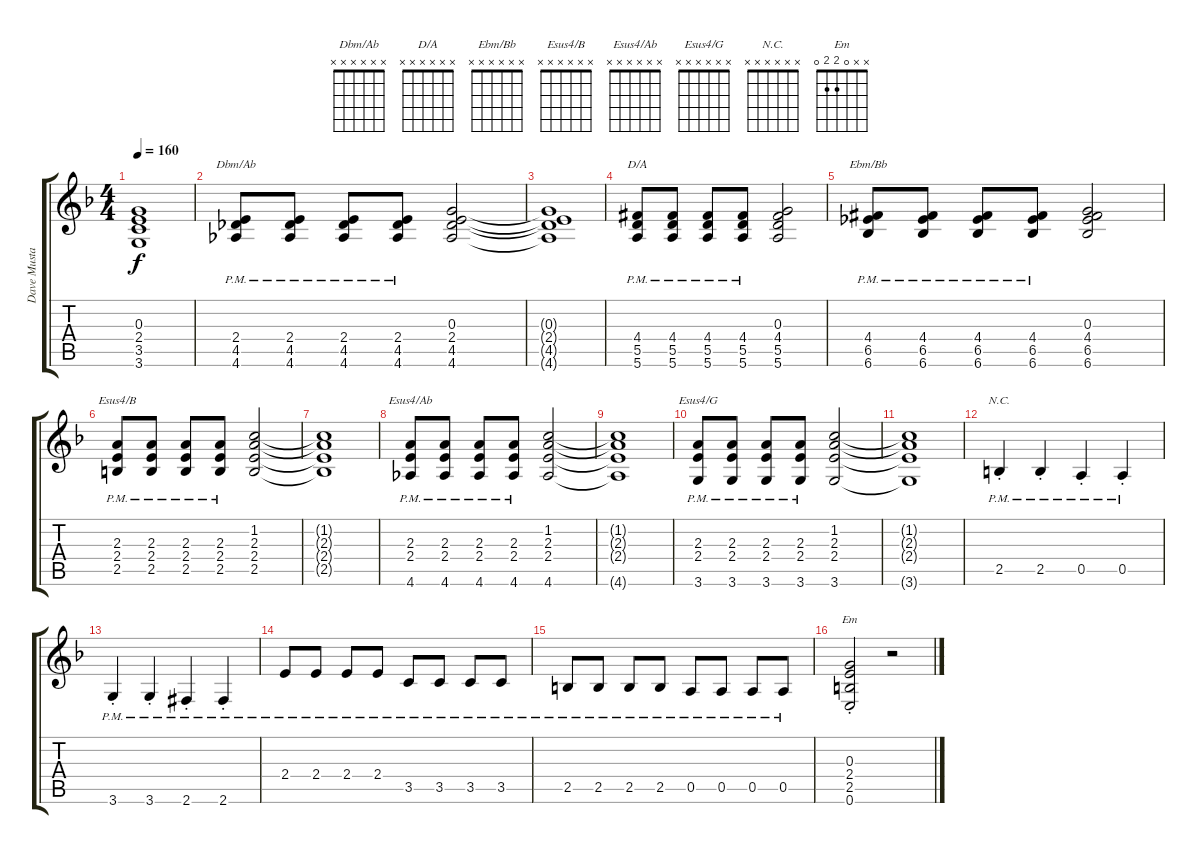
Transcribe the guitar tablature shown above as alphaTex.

\track ("Dave Mustaine - Rhythm 1" "Dave Musta") {instrument distortionguitar}
\staff {score tabs}
\tuning (E4 B3 G3 D3 A2 E2) {hide}
\chord ("Dbm/Ab" x x x x x x)
\chord ("D/A" x x x x x x)
\chord ("Ebm/Bb" x x x x x x)
\chord ("Esus4/B" x x x x x x)
\chord ("Esus4/Ab" x x x x x x)
\chord ("Esus4/G" x x x x x x)
\chord ("N.C." x x x x x x)
\chord ("Em" x x 0 2 2 0)
\ts (4 4)
\tempo 160
\clef g2
\ks f
(0.3{t} 2.4{t} 3.5{t} 3.6{t}).1{dy f} |
(2.4{pm} 4.5{pm} 4.6{pm}).8{ch "Dbm/Ab"} (2.4{pm} 4.5{pm} 4.6{pm}).8 (2.4{pm} 4.5{pm} 4.6{pm}).8 (2.4{pm} 4.5{pm} 4.6{pm}).8 (0.3 2.4 4.5 4.6).2 |
(0.3{t} 2.4{t} 4.5{t} 4.6{t}).1 |
(4.4{pm acc #} 5.5{pm} 5.6{pm}).8{ch "D/A"} (4.4{pm acc #} 5.5{pm} 5.6{pm}).8 (4.4{pm acc #} 5.5{pm} 5.6{pm}).8 (4.4{pm acc #} 5.5{pm} 5.6{pm}).8 (0.3 4.4{acc #} 5.5 5.6).2 |
(4.4{pm acc #} 6.5{pm} 6.6{pm}).8{ch "Ebm/Bb"} (4.4{pm acc #} 6.5{pm} 6.6{pm}).8 (4.4{pm acc #} 6.5{pm} 6.6{pm}).8 (4.4{pm acc #} 6.5{pm} 6.6{pm}).8 (0.3 4.4{acc #} 6.5 6.6).2 |
(2.3{pm} 2.4{pm} 2.5{pm}).8{ch "Esus4/B"} (2.3{pm} 2.4{pm} 2.5{pm}).8 (2.3{pm} 2.4{pm} 2.5{pm}).8 (2.3{pm} 2.4{pm} 2.5{pm}).8 (1.2 2.3 2.4 2.5).2 |
(1.2{t} 2.3{t} 2.4{t} 2.5{t}).1 |
(2.3{pm} 2.4{pm} 4.6{pm}).8{ch "Esus4/Ab"} (2.3{pm} 2.4{pm} 4.6{pm}).8 (2.3{pm} 2.4{pm} 4.6{pm}).8 (2.3{pm} 2.4{pm} 4.6{pm}).8 (1.2 2.3 2.4 4.6).2 |
(1.2{t} 2.3{t} 2.4{t} 4.6{t}).1 |
(2.3{pm} 2.4{pm} 3.6{pm}).8{ch "Esus4/G"} (2.3{pm} 2.4{pm} 3.6{pm}).8 (2.3{pm} 2.4{pm} 3.6{pm}).8 (2.3{pm} 2.4{pm} 3.6{pm}).8 (1.2 2.3 2.4 3.6).2 |
(1.2{t} 2.3{t} 2.4{t} 3.6{t}).1 |
2.5{pm st}.4{ch "N.C."} 2.5{pm st}.4 0.5{pm st}.4 0.5{pm st}.4 |
3.6{pm st}.4 3.6{pm st}.4 2.6{pm st acc #}.4 2.6{pm st acc #}.4 |
2.4{pm}.8 2.4{pm}.8 2.4{pm}.8 2.4{pm}.8 3.5{pm}.8 3.5{pm}.8 3.5{pm}.8 3.5{pm}.8 |
2.5{pm}.8 2.5{pm}.8 2.5{pm}.8 2.5{pm}.8 0.5{pm}.8 0.5{pm}.8 0.5{pm}.8 0.5{pm}.8 |
(0.3{st} 2.4{st} 2.5{st} 0.6{st}).2{ch "Em"} r.2
